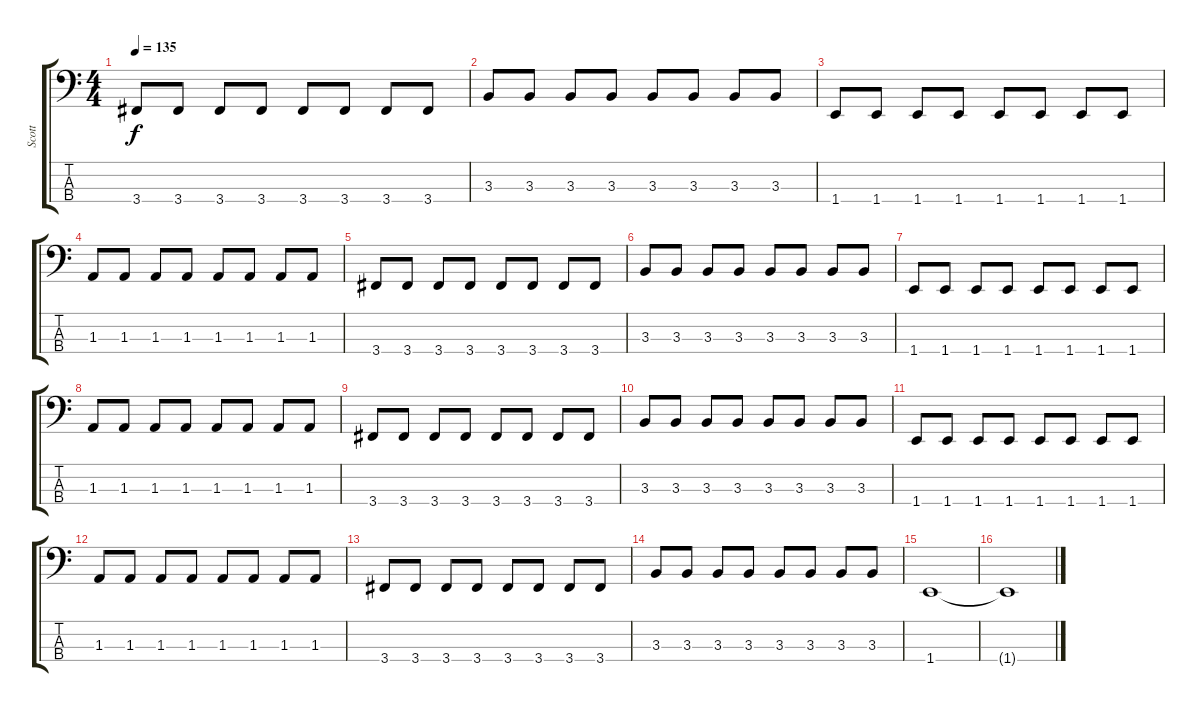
\track ("Scott" "Scott") {instrument overdrivenguitar}
\staff {score tabs}
\tuning (Gb2 Db2 Ab1 Eb1) {hide}
\ts (4 4)
\tempo 135
\clef f4
\ks c
3.4.8{dy f} 3.4.8 3.4.8 3.4.8 3.4.8 3.4.8 3.4.8 3.4.8 |
3.3.8 3.3.8 3.3.8 3.3.8 3.3.8 3.3.8 3.3.8 3.3.8 |
1.4.8 1.4.8 1.4.8 1.4.8 1.4.8 1.4.8 1.4.8 1.4.8 |
1.3.8 1.3.8 1.3.8 1.3.8 1.3.8 1.3.8 1.3.8 1.3.8 |
3.4.8 3.4.8 3.4.8 3.4.8 3.4.8 3.4.8 3.4.8 3.4.8 |
3.3.8 3.3.8 3.3.8 3.3.8 3.3.8 3.3.8 3.3.8 3.3.8 |
1.4.8 1.4.8 1.4.8 1.4.8 1.4.8 1.4.8 1.4.8 1.4.8 |
1.3.8 1.3.8 1.3.8 1.3.8 1.3.8 1.3.8 1.3.8 1.3.8 |
3.4.8 3.4.8 3.4.8 3.4.8 3.4.8 3.4.8 3.4.8 3.4.8 |
3.3.8 3.3.8 3.3.8 3.3.8 3.3.8 3.3.8 3.3.8 3.3.8 |
1.4.8 1.4.8 1.4.8 1.4.8 1.4.8 1.4.8 1.4.8 1.4.8 |
1.3.8 1.3.8 1.3.8 1.3.8 1.3.8 1.3.8 1.3.8 1.3.8 |
3.4.8 3.4.8 3.4.8 3.4.8 3.4.8 3.4.8 3.4.8 3.4.8 |
3.3.8 3.3.8 3.3.8 3.3.8 3.3.8 3.3.8 3.3.8 3.3.8 |
1.4.1 |
1.4{t}.1
